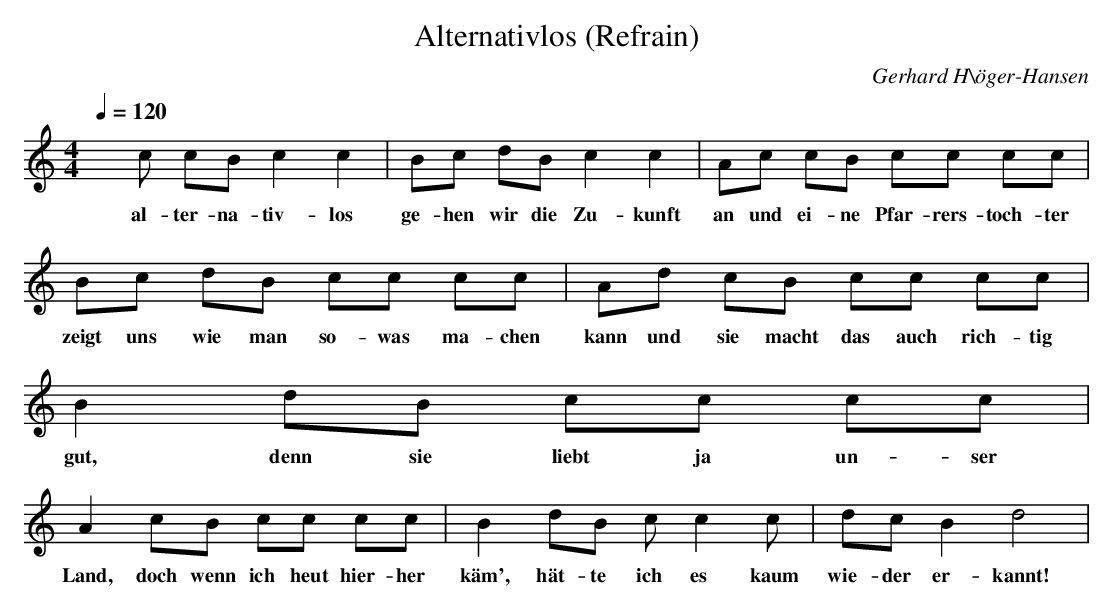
X:1
T: Alternativlos (Refrain)
C: Gerhard H\\\"oger-Hansen
M: 4/4
L: 1/8
Q:1/4=120
K:C % 0 sharps
xc cB c2 c2| Bc dB c2 c2| Ac cB cc cc| $
w:al-ter-na-tiv-los ge-hen wir die Zu-kunft an und ei-ne Pfar-rers-toch-ter
Bc dB cc cc| Ad cB cc cc| B2 dB cc cc| $
w:zeigt uns wie man so-was ma-chen kann und sie macht das auch rich-tig gut, denn sie liebt ja un-ser
A2 cB cc cc| B2 dB cc2c| dc B2 d4|
w:Land, doch wenn ich heut hier-her k\\\"am', h\\\"at-te ich es kaum wie-der er-kannt!
